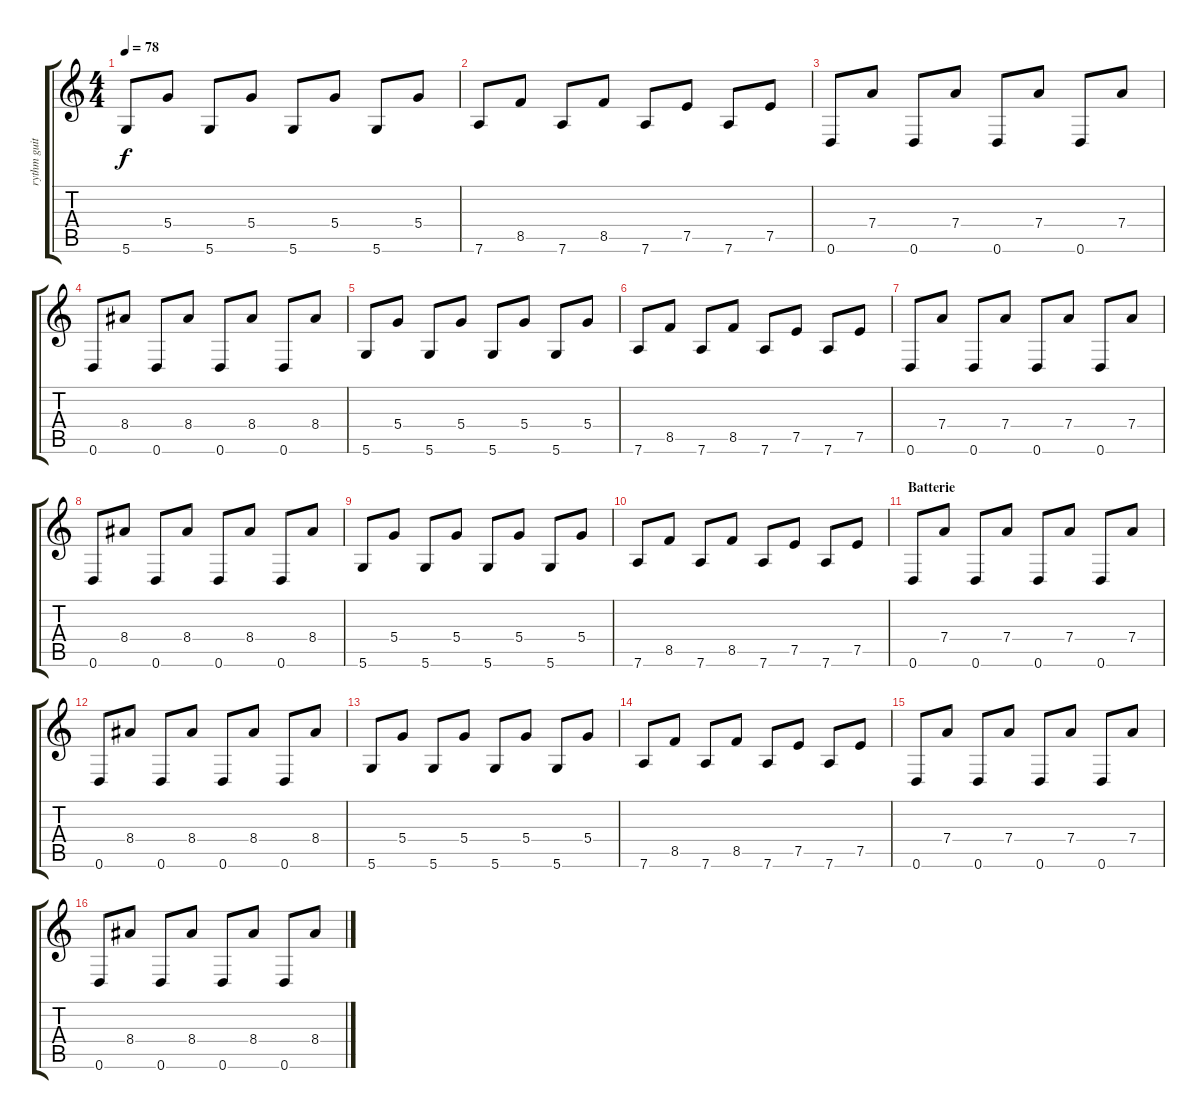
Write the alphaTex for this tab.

\track ("rythm guitar" "rythm guit") {instrument distortionguitar}
\staff {score tabs}
\tuning (E4 B3 G3 D3 A2 D2) {hide}
\ts (4 4)
\tempo 78
\clef g2
\ks c
5.6.8{dy f} 5.4.8 5.6.8 5.4.8 5.6.8 5.4.8 5.6.8 5.4.8 |
7.6.8 8.5.8 7.6.8 8.5.8 7.6.8 7.5.8 7.6.8 7.5.8 |
0.6.8 7.4.8 0.6.8 7.4.8 0.6.8 7.4.8 0.6.8 7.4.8 |
0.6.8 8.4.8 0.6.8 8.4.8 0.6.8 8.4.8 0.6.8 8.4.8 |
5.6.8 5.4.8 5.6.8 5.4.8 5.6.8 5.4.8 5.6.8 5.4.8 |
7.6.8 8.5.8 7.6.8 8.5.8 7.6.8 7.5.8 7.6.8 7.5.8 |
0.6.8 7.4.8 0.6.8 7.4.8 0.6.8 7.4.8 0.6.8 7.4.8 |
0.6.8 8.4.8 0.6.8 8.4.8 0.6.8 8.4.8 0.6.8 8.4.8 |
5.6.8 5.4.8 5.6.8 5.4.8 5.6.8 5.4.8 5.6.8 5.4.8 |
7.6.8 8.5.8 7.6.8 8.5.8 7.6.8 7.5.8 7.6.8 7.5.8 |
\section ("" "Batterie")
0.6.8 7.4.8 0.6.8 7.4.8 0.6.8 7.4.8 0.6.8 7.4.8 |
0.6.8 8.4.8 0.6.8 8.4.8 0.6.8 8.4.8 0.6.8 8.4.8 |
5.6.8 5.4.8 5.6.8 5.4.8 5.6.8 5.4.8 5.6.8 5.4.8 |
7.6.8 8.5.8 7.6.8 8.5.8 7.6.8 7.5.8 7.6.8 7.5.8 |
0.6.8 7.4.8 0.6.8 7.4.8 0.6.8 7.4.8 0.6.8 7.4.8 |
0.6.8 8.4.8 0.6.8 8.4.8 0.6.8 8.4.8 0.6.8 8.4.8
